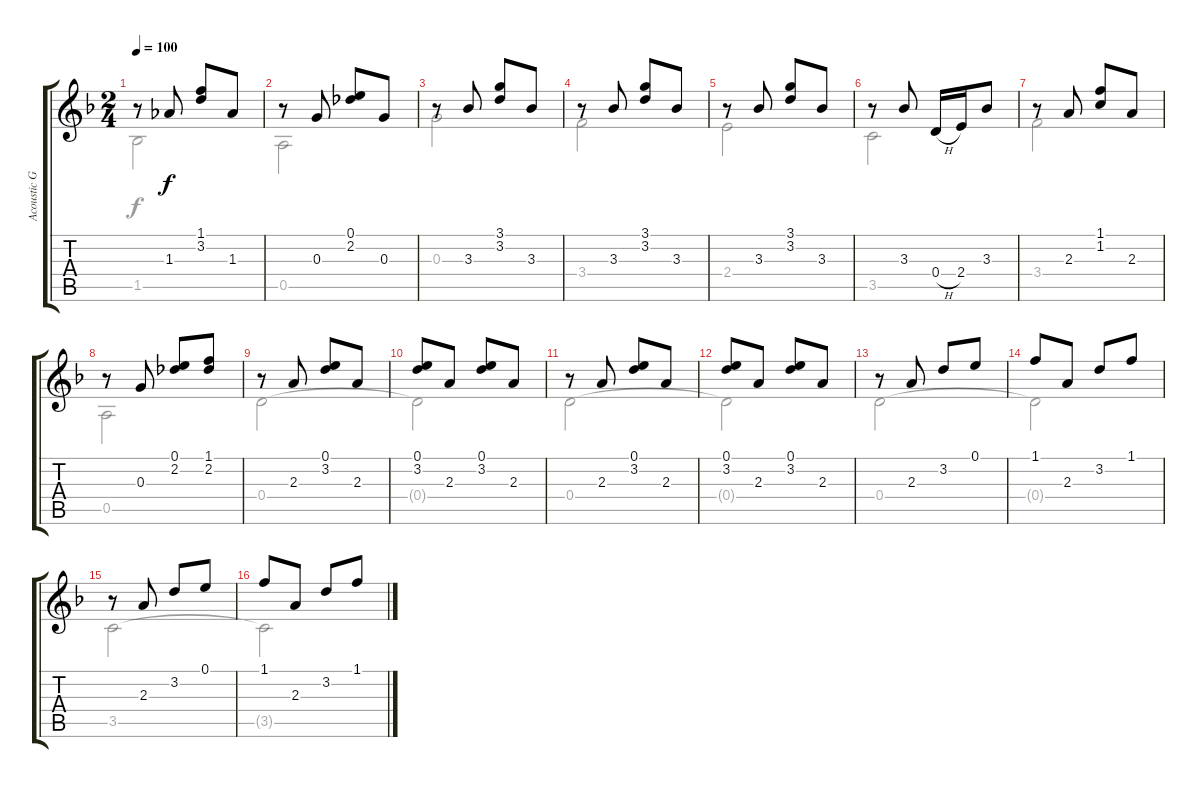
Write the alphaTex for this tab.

\track ("Acoustic Guitar (Nylon)" "Acoustic G") {instrument acousticguitarnylon}
\staff {score tabs}
\tuning (E4 B3 G3 D3 A2 E2) {hide}
\voice
\ts (2 4)
\tempo 100
\clef g2
\ks dminor
r.8{dy f} 1.3.8 (1.1 3.2).8 1.3.8 |
r.8 0.3.8 (0.1 2.2).8 0.3.8 |
r.8 3.3.8 (3.1 3.2).8 3.3.8 |
r.8 3.3.8 (3.1 3.2).8 3.3.8 |
r.8 3.3.8 (3.1 3.2).8 3.3.8 |
r.8 3.3.8 0.4{h}.16 2.4.16 3.3.8 |
r.8 2.3.8 (1.1 1.2).8 2.3.8 |
r.8 0.3.8 (0.1 2.2).8 (1.1 2.2).8 |
r.8 2.3.8 (0.1 3.2).8 2.3.8 |
(0.1 3.2).8 2.3.8 (0.1 3.2).8 2.3.8 |
r.8 2.3.8 (0.1 3.2).8 2.3.8 |
(0.1 3.2).8 2.3.8 (0.1 3.2).8 2.3.8 |
r.8 2.3.8 3.2.8 0.1.8 |
1.1.8 2.3.8 3.2.8 1.1.8 |
r.8 2.3.8 3.2.8 0.1.8 |
1.1.8 2.3.8 3.2.8 1.1.8
\voice
\clef g2
\ottava regular
\simile none
\ks dminor
1.5.2{dy f} |
0.5.2 |
0.3.2 |
3.4.2 |
2.4.2 |
3.5.2 |
3.4.2 |
0.5.2 |
0.4.2 |
0.4{t}.2 |
0.4.2 |
0.4{t}.2 |
0.4.2 |
0.4{t}.2 |
3.5.2 |
3.5{t}.2
